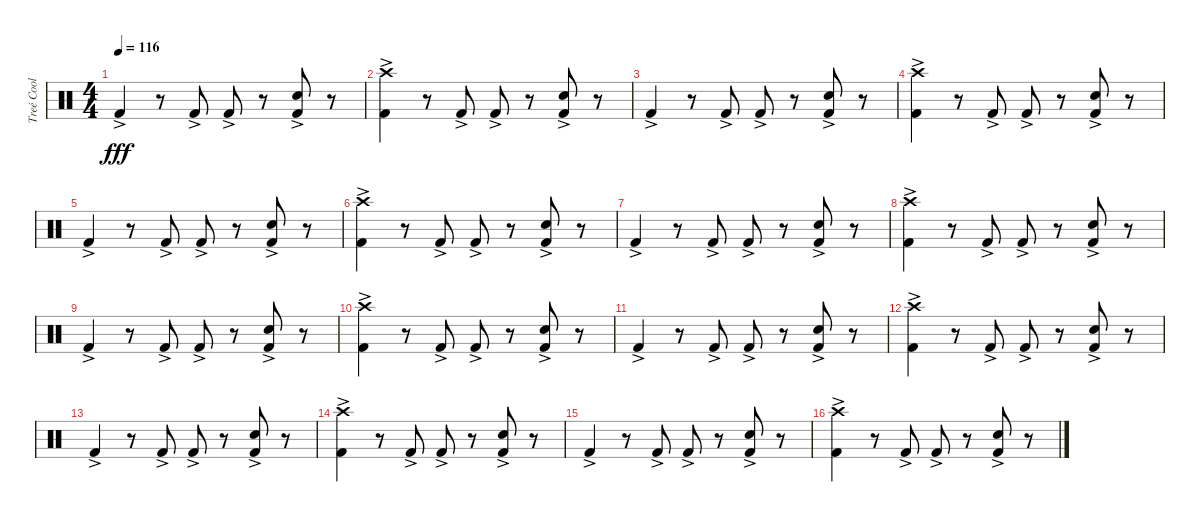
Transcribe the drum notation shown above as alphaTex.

\track ("Treé Cool" "Treé Cool") {instrument percussion}
\staff {score}
\articulation defaults
\ts (4 4)
\tempo 116
\clef neutral
\ks c "Kick (hit) 2"{ac}.4{dy fff}
r.8 "Kick (hit) 2"{ac}.8 "Kick (hit) 2"{ac}.8 r.8 ("Electric Snare (hit)"{ac} "Kick (hit) 2"{ac}).8 r.8 |
("Crash high (hit)" "Kick (hit) 2"{ac}).4 r.8 "Kick (hit) 2"{ac}.8 "Kick (hit) 2"{ac}.8 r.8 ("Electric Snare (hit)"{ac} "Kick (hit) 2"{ac}).8 r.8 |
"Kick (hit) 2"{ac}.4 r.8 "Kick (hit) 2"{ac}.8 "Kick (hit) 2"{ac}.8 r.8 ("Electric Snare (hit)"{ac} "Kick (hit) 2"{ac}).8 r.8 |
("Crash high (hit)" "Kick (hit) 2"{ac}).4 r.8 "Kick (hit) 2"{ac}.8 "Kick (hit) 2"{ac}.8 r.8 ("Electric Snare (hit)"{ac} "Kick (hit) 2"{ac}).8 r.8 |
"Kick (hit) 2"{ac}.4 r.8 "Kick (hit) 2"{ac}.8 "Kick (hit) 2"{ac}.8 r.8 ("Electric Snare (hit)"{ac} "Kick (hit) 2"{ac}).8 r.8 |
("Crash high (hit)" "Kick (hit) 2"{ac}).4 r.8 "Kick (hit) 2"{ac}.8 "Kick (hit) 2"{ac}.8 r.8 ("Electric Snare (hit)"{ac} "Kick (hit) 2"{ac}).8 r.8 |
"Kick (hit) 2"{ac}.4 r.8 "Kick (hit) 2"{ac}.8 "Kick (hit) 2"{ac}.8 r.8 ("Electric Snare (hit)"{ac} "Kick (hit) 2"{ac}).8 r.8 |
("Crash high (hit)" "Kick (hit) 2"{ac}).4 r.8 "Kick (hit) 2"{ac}.8 "Kick (hit) 2"{ac}.8 r.8 ("Electric Snare (hit)"{ac} "Kick (hit) 2"{ac}).8 r.8 |
"Kick (hit) 2"{ac}.4 r.8 "Kick (hit) 2"{ac}.8 "Kick (hit) 2"{ac}.8 r.8 ("Electric Snare (hit)"{ac} "Kick (hit) 2"{ac}).8 r.8 |
("Crash high (hit)" "Kick (hit) 2"{ac}).4 r.8 "Kick (hit) 2"{ac}.8 "Kick (hit) 2"{ac}.8 r.8 ("Electric Snare (hit)"{ac} "Kick (hit) 2"{ac}).8 r.8 |
"Kick (hit) 2"{ac}.4 r.8 "Kick (hit) 2"{ac}.8 "Kick (hit) 2"{ac}.8 r.8 ("Electric Snare (hit)"{ac} "Kick (hit) 2"{ac}).8 r.8 |
("Crash high (hit)" "Kick (hit) 2"{ac}).4 r.8 "Kick (hit) 2"{ac}.8 "Kick (hit) 2"{ac}.8 r.8 ("Electric Snare (hit)"{ac} "Kick (hit) 2"{ac}).8 r.8 |
"Kick (hit) 2"{ac}.4 r.8 "Kick (hit) 2"{ac}.8 "Kick (hit) 2"{ac}.8 r.8 ("Electric Snare (hit)"{ac} "Kick (hit) 2"{ac}).8 r.8 |
("Crash high (hit)" "Kick (hit) 2"{ac}).4 r.8 "Kick (hit) 2"{ac}.8 "Kick (hit) 2"{ac}.8 r.8 ("Electric Snare (hit)"{ac} "Kick (hit) 2"{ac}).8 r.8 |
"Kick (hit) 2"{ac}.4 r.8 "Kick (hit) 2"{ac}.8 "Kick (hit) 2"{ac}.8 r.8 ("Electric Snare (hit)"{ac} "Kick (hit) 2"{ac}).8 r.8 |
("Crash high (hit)" "Kick (hit) 2"{ac}).4 r.8 "Kick (hit) 2"{ac}.8 "Kick (hit) 2"{ac}.8 r.8 ("Electric Snare (hit)"{ac} "Kick (hit) 2"{ac}).8 r.8
